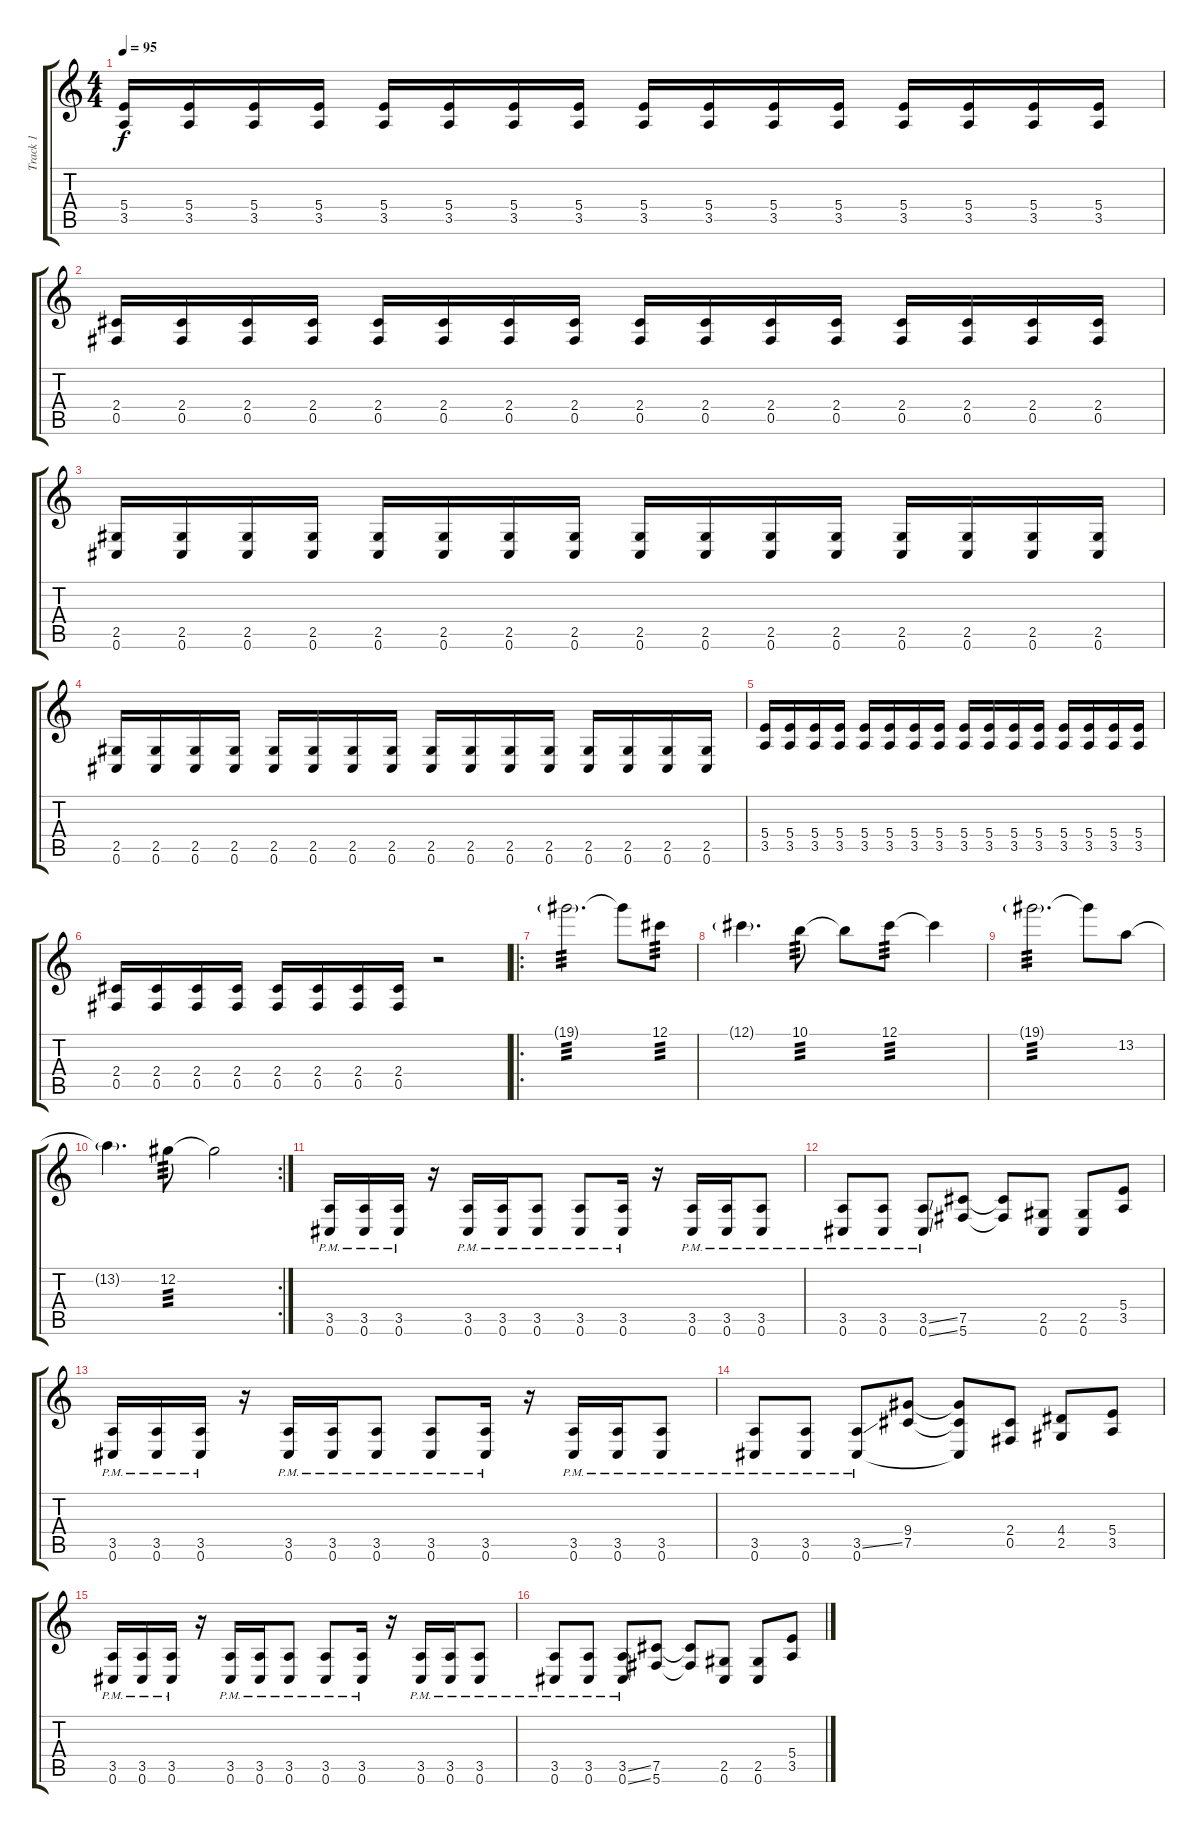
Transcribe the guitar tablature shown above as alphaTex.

\track ("Track 1" "Track 1") {instrument distortionguitar}
\staff {score tabs}
\tuning (Db4 Ab3 E3 B2 Gb2 Db2) {hide}
\ts (4 4)
\tempo 95
\clef g2
\ks c
(5.4 3.5).16{dy f} (5.4 3.5).16 (5.4 3.5).16 (5.4 3.5).16 (5.4 3.5).16 (5.4 3.5).16 (5.4 3.5).16 (5.4 3.5).16 (5.4 3.5).16 (5.4 3.5).16 (5.4 3.5).16 (5.4 3.5).16 (5.4 3.5).16 (5.4 3.5).16 (5.4 3.5).16 (5.4 3.5).16 |
(2.4 0.5).16 (2.4 0.5).16 (2.4 0.5).16 (2.4 0.5).16 (2.4 0.5).16 (2.4 0.5).16 (2.4 0.5).16 (2.4 0.5).16 (2.4 0.5).16 (2.4 0.5).16 (2.4 0.5).16 (2.4 0.5).16 (2.4 0.5).16 (2.4 0.5).16 (2.4 0.5).16 (2.4 0.5).16 |
(2.5 0.6).16 (2.5 0.6).16 (2.5 0.6).16 (2.5 0.6).16 (2.5 0.6).16 (2.5 0.6).16 (2.5 0.6).16 (2.5 0.6).16 (2.5 0.6).16 (2.5 0.6).16 (2.5 0.6).16 (2.5 0.6).16 (2.5 0.6).16 (2.5 0.6).16 (2.5 0.6).16 (2.5 0.6).16 |
(2.5 0.6).16 (2.5 0.6).16 (2.5 0.6).16 (2.5 0.6).16 (2.5 0.6).16 (2.5 0.6).16 (2.5 0.6).16 (2.5 0.6).16 (2.5 0.6).16 (2.5 0.6).16 (2.5 0.6).16 (2.5 0.6).16 (2.5 0.6).16 (2.5 0.6).16 (2.5 0.6).16 (2.5 0.6).16 |
(5.4 3.5).16 (5.4 3.5).16 (5.4 3.5).16 (5.4 3.5).16 (5.4 3.5).16 (5.4 3.5).16 (5.4 3.5).16 (5.4 3.5).16 (5.4 3.5).16 (5.4 3.5).16 (5.4 3.5).16 (5.4 3.5).16 (5.4 3.5).16 (5.4 3.5).16 (5.4 3.5).16 (5.4 3.5).16 |
(2.4 0.5).16 (2.4 0.5).16 (2.4 0.5).16 (2.4 0.5).16 (2.4 0.5).16 (2.4 0.5).16 (2.4 0.5).16 (2.4 0.5).16 r.2 |
\ro
19.1{g}.2{d tp 3} 19.1{t}.8 12.1.8{tp 3} |
12.1{g}.4{d} 10.1.8{tp 3} 10.1{t}.8 12.1.8{tp 3} 12.1{t}.4 |
19.1{g}.2{d tp 3} 19.1{t}.8 13.2.8 |
\rc 2
13.2{g t}.4{d} 12.2.8{tp 3} 12.2{t}.2 |
(3.5{pm} 0.6{pm}).16 (3.5{pm} 0.6{pm}).16 (3.5{pm} 0.6{pm}).16 r.16 (3.5{pm} 0.6{pm}).16 (3.5{pm} 0.6{pm}).16 (3.5{pm} 0.6{pm}).8 (3.5{pm} 0.6{pm}).8 (3.5{pm} 0.6{pm}).16 r.16 (3.5{pm} 0.6{pm}).16 (3.5{pm} 0.6{pm}).16 (3.5{pm} 0.6{pm}).8 |
(3.5{pm} 0.6{pm}).8 (3.5{pm} 0.6{pm}).8 (3.5{ss pm} 0.6{ss pm}).8 (7.5 5.6).8 (7.5{t} 5.6{t}).8 (2.5 0.6).8 (2.5 0.6).8 (5.4 3.5).8 |
(3.5{pm} 0.6{pm}).16 (3.5{pm} 0.6{pm}).16 (3.5{pm} 0.6{pm}).16 r.16 (3.5{pm} 0.6{pm}).16 (3.5{pm} 0.6{pm}).16 (3.5{pm} 0.6{pm}).8 (3.5{pm} 0.6{pm}).8 (3.5{pm} 0.6{pm}).16 r.16 (3.5{pm} 0.6{pm}).16 (3.5{pm} 0.6{pm}).16 (3.5{pm} 0.6{pm}).8 |
(3.5{pm} 0.6{pm}).8 (3.5{pm} 0.6{pm}).8 (3.5{ss pm} 0.6{pm}).8 (9.4 7.5).8 (9.4{t} 7.5{t} 0.6{t}).8 (2.4 0.5).8 (4.4 2.5).8 (5.4 3.5).8 |
(3.5{pm} 0.6{pm}).16 (3.5{pm} 0.6{pm}).16 (3.5{pm} 0.6{pm}).16 r.16 (3.5{pm} 0.6{pm}).16 (3.5{pm} 0.6{pm}).16 (3.5{pm} 0.6{pm}).8 (3.5{pm} 0.6{pm}).8 (3.5{pm} 0.6{pm}).16 r.16 (3.5{pm} 0.6{pm}).16 (3.5{pm} 0.6{pm}).16 (3.5{pm} 0.6{pm}).8 |
(3.5{pm} 0.6{pm}).8 (3.5{pm} 0.6{pm}).8 (3.5{ss pm} 0.6{ss pm}).8 (7.5 5.6).8 (7.5{t} 5.6{t}).8 (2.5 0.6).8 (2.5 0.6).8 (5.4 3.5).8
